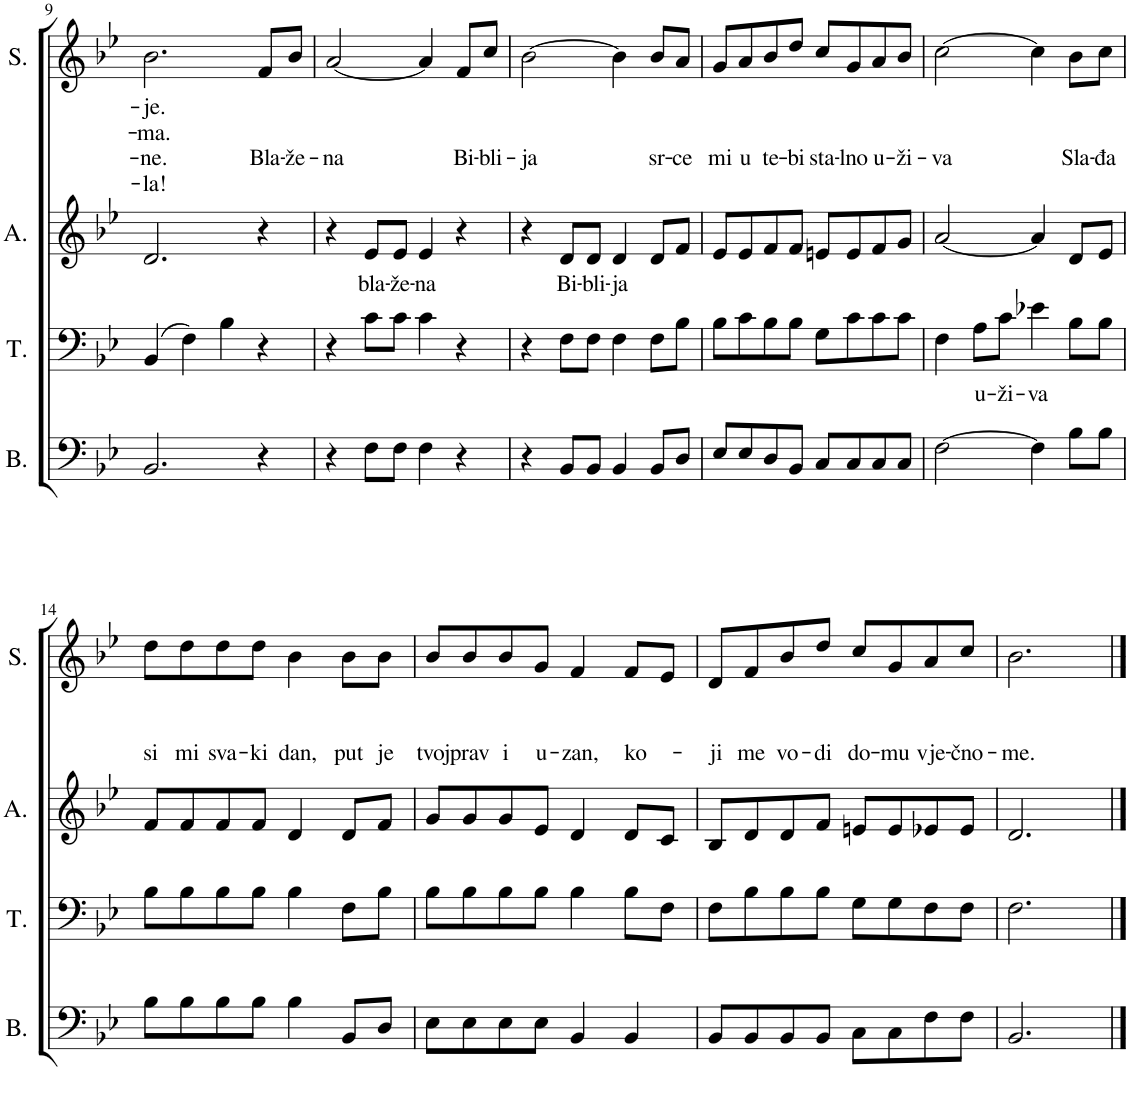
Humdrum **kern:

**kern	**kern	**text	**kern	**text	**kern	**text	**text	**text	**text
*part4	*part3	*part3	*part2	*part2	*part1	*part1	*part1	*part1	*part1
*staff4	*staff3	*staff3	*staff2	*staff2	*staff1	*staff1	*staff1	*staff1	*staff1
*I"Bass	*I"Tenor	*	*I"Alto	*	*I"Soprano	*	*	*	*
*I'B.	*I'T.	*	*I'A.	*	*I'S.	*	*	*	*
!!LO:PB:g=z
*clefF4	*clefF4	*	*clefG2	*	*clefG2	*	*	*	*
*k[b-e-]	*k[b-e-]	*	*k[b-e-]	*	*k[b-e-]	*	*	*	*
*M4/4	*M4/4	*	*M4/4	*	*M4/4	*	*	*	*
=9	=9	=9	=9	=9	=9	=9	=9	=9	=9
!	!	!	!	!	!	!LO:LY:b	!LO:LY:b	!LO:LY:b	!LO:LY:b
2.BB-/	(4BB-/	.	2.d/	.	2.b-\	-je.	-ma.	-ne.	-la!
.	4F\)	.	.	.	.	.	.	.	.
.	4B-\	.	.	.	.	.	.	.	.
!	!	!	!	!	!	!	!	!LO:LY:b	!
4r	4r	.	4r	.	8f/L	.	.	Bla-	.
!	!	!	!	!	!	!	!	!LO:LY:b	!
.	.	.	.	.	8b-/J	.	.	-že-	.
=10	=10	=10	=10	=10	=10	=10	=10	=10	=10
!	!	!	!	!	!	!	!	!LO:LY:b	!
4r	4r	.	4r	.	[2a/	.	.	-na	.
!	!	!	!	!LO:LY:b	!	!	!	!	!
8F\L	8c\L	.	8e-/L	bla-	.	.	.	.	.
!	!	!	!	!LO:LY:b	!	!	!	!	!
8F\J	8c\J	.	8e-/J	-že-	.	.	.	.	.
!	!	!	!	!LO:LY:b	!	!	!	!	!
4F\	4c\	.	4e-/	-na	4a/]	.	.	.	.
!	!	!	!	!	!	!	!	!LO:LY:b	!
4r	4r	.	4r	.	8f/L	.	.	Bi-	.
!	!	!	!	!	!	!	!	!LO:LY:b	!
.	.	.	.	.	8cc/J	.	.	-bli-	.
=11	=11	=11	=11	=11	=11	=11	=11	=11	=11
!	!	!	!	!	!	!	!	!LO:LY:b	!
4r	4r	.	4r	.	[2b-\	.	.	-ja	.
!	!	!	!	!LO:LY:b	!	!	!	!	!
8BB-/L	8F\L	.	8d/L	Bi-	.	.	.	.	.
!	!	!	!	!LO:LY:b	!	!	!	!	!
8BB-/J	8F\J	.	8d/J	-bli-	.	.	.	.	.
!	!	!	!	!LO:LY:b	!	!	!	!	!
4BB-/	4F\	.	4d/	-ja	4b-\]	.	.	.	.
!	!	!	!	!	!	!	!	!LO:LY:b	!
8BB-/L	8F\L	.	8d/L	.	8b-/L	.	.	sr-	.
!	!	!	!	!	!	!	!	!LO:LY:b	!
8D/J	8B-\J	.	8f/J	.	8a/J	.	.	-ce	.
=12	=12	=12	=12	=12	=12	=12	=12	=12	=12
!	!	!	!	!	!	!	!	!LO:LY:b	!
8E-/L	8B-\L	.	8e-/L	.	8g/L	.	.	mi	.
!	!	!	!	!	!	!	!	!LO:LY:b	!
8E-/	8c\	.	8e-/	.	8a/	.	.	u	.
!	!	!	!	!	!	!	!	!LO:LY:b	!
8D/	8B-\	.	8f/	.	8b-/	.	.	te-	.
!	!	!	!	!	!	!	!	!LO:LY:b	!
8BB-/J	8B-\J	.	8f/J	.	8dd/J	.	.	-bi	.
!	!	!	!	!	!	!	!	!LO:LY:b	!
8C/L	8G\L	.	8en/L	.	8cc/L	.	.	sta-	.
!	!	!	!	!	!	!	!	!LO:LY:b	!
8C/	8c\	.	8e/	.	8g/	.	.	-lno	.
!	!	!	!	!	!	!	!	!LO:LY:b	!
8C/	8c\	.	8f/	.	8a/	.	.	u-	.
!	!	!	!	!	!	!	!	!LO:LY:b	!
8C/J	8c\J	.	8g/J	.	8b-/J	.	.	-ži-	.
=13	=13	=13	=13	=13	=13	=13	=13	=13	=13
!	!	!	!	!	!	!	!	!LO:LY:b	!
[2F\	4F\	.	[2a/	.	[2cc\	.	.	-va	.
!	!	!LO:LY:b	!	!	!	!	!	!	!
.	8A\L	u-	.	.	.	.	.	.	.
!	!	!LO:LY:b	!	!	!	!	!	!	!
.	8c\J	-ži-	.	.	.	.	.	.	.
!	!	!LO:LY:b	!	!	!	!	!	!	!
4F\]	4e-X\	-va	4a/]	.	4cc\]	.	.	.	.
!	!	!	!	!	!	!	!	!LO:LY:b	!
8B-\L	8B-\L	.	8d/L	.	8b-\L	.	.	Sla-	.
!	!	!	!	!	!	!	!	!LO:LY:b	!
8B-\J	8B-\J	.	8e-/J	.	8cc\J	.	.	-đa	.
!!LO:LB:g=z
=14	=14	=14	=14	=14	=14	=14	=14	=14	=14
!	!	!	!	!	!	!	!	!LO:LY:b	!
8B-\L	8B-\L	.	8f/L	.	8dd\L	.	.	si	.
!	!	!	!	!	!	!	!	!LO:LY:b	!
8B-\	8B-\	.	8f/	.	8dd\	.	.	mi	.
!	!	!	!	!	!	!	!	!LO:LY:b	!
8B-\	8B-\	.	8f/	.	8dd\	.	.	sva-	.
!	!	!	!	!	!	!	!	!LO:LY:b	!
8B-\J	8B-\J	.	8f/J	.	8dd\J	.	.	-ki	.
!	!	!	!	!	!	!	!	!LO:LY:b	!
4B-\	4B-\	.	4d/	.	4b-\	.	.	dan,	.
!	!	!	!	!	!	!	!	!LO:LY:b	!
8BB-/L	8F\L	.	8d/L	.	8b-\L	.	.	put	.
!	!	!	!	!	!	!	!	!LO:LY:b	!
8D/J	8B-\J	.	8f/J	.	8b-\J	.	.	je	.
=15	=15	=15	=15	=15	=15	=15	=15	=15	=15
!	!	!	!	!	!	!	!	!LO:LY:b	!
8E-\L	8B-\L	.	8g/L	.	8b-/L	.	.	tvoj	.
!	!	!	!	!	!	!	!	!LO:LY:b	!
8E-\	8B-\	.	8g/	.	8b-/	.	.	prav	.
!	!	!	!	!	!	!	!	!LO:LY:b	!
8E-\	8B-\	.	8g/	.	8b-/	.	.	i	.
!	!	!	!	!	!	!	!	!LO:LY:b	!
8E-\J	8B-\J	.	8e-/J	.	8g/J	.	.	u-	.
!	!	!	!	!	!	!	!	!LO:LY:b	!
4BB-/	4B-\	.	4d/	.	4f/	.	.	-zan,	.
!	!	!	!	!	!	!	!	!LO:LY:b	!
4BB-/	8B-\L	.	8d/L	.	8f/L	.	.	ko-	.
.	8F\J	.	8c/J	.	8e-/J	.	.	.	.
=16	=16	=16	=16	=16	=16	=16	=16	=16	=16
!	!	!	!	!	!	!	!	!LO:LY:b	!
8BB-/L	8F\L	.	8B-/L	.	8d/L	.	.	-ji	.
!	!	!	!	!	!	!	!	!LO:LY:b	!
8BB-/	8B-\	.	8d/	.	8f/	.	.	me	.
!	!	!	!	!	!	!	!	!LO:LY:b	!
8BB-/	8B-\	.	8d/	.	8b-/	.	.	vo-	.
!	!	!	!	!	!	!	!	!LO:LY:b	!
8BB-/J	8B-\J	.	8f/J	.	8dd/J	.	.	-di	.
!	!	!	!	!	!	!	!	!LO:LY:b	!
8C\L	8G\L	.	8en/L	.	8cc/L	.	.	do-	.
!	!	!	!	!	!	!	!	!LO:LY:b	!
8C\	8G\	.	8e/	.	8g/	.	.	-mu	.
!	!	!	!	!	!	!	!	!LO:LY:b	!
8F\	8F\	.	8e-X/	.	8a/	.	.	vje-	.
!	!	!	!	!	!	!	!	!LO:LY:b	!
8F\J	8F\J	.	8e-/J	.	8cc/J	.	.	-čno-	.
=17	=17	=17	=17	=17	=17	=17	=17	=17	=17
!	!	!	!	!	!	!	!	!LO:LY:b	!
2.BB-/	2.F\	.	2.d/	.	2.b-\	.	.	-me.	.
==	==	==	==	==	==	==	==	==	==
*-	*-	*-	*-	*-	*-	*-	*-	*-	*-
